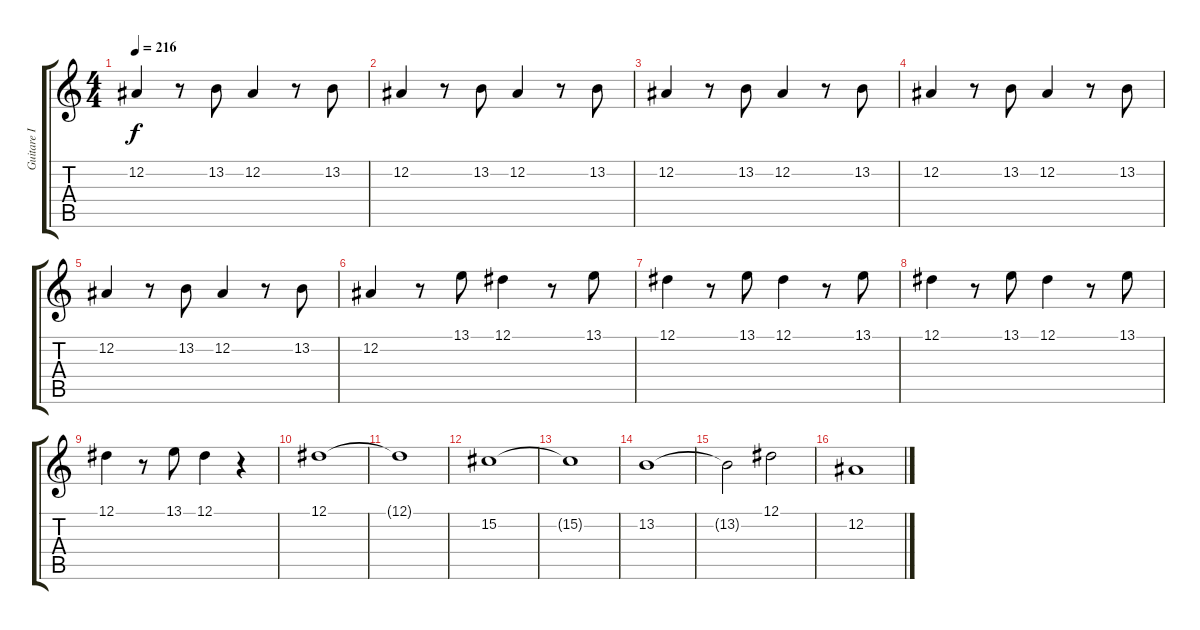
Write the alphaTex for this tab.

\track ("Guitare I ( Orchestre )" "Guitare I ") {instrument stringensemble1}
\staff {score tabs}
\tuning (Eb4 Bb3 Gb3 Db3 Ab2 Eb2) {hide}
\ts (4 4)
\tempo 216
\clef g2
\ks c
12.2.4{dy f} r.8 13.2.8 12.2.4 r.8 13.2.8 |
12.2.4 r.8 13.2.8 12.2.4 r.8 13.2.8 |
12.2.4 r.8 13.2.8 12.2.4 r.8 13.2.8 |
12.2.4 r.8 13.2.8 12.2.4 r.8 13.2.8 |
12.2.4 r.8 13.2.8 12.2.4 r.8 13.2.8 |
12.2.4 r.8 13.1.8 12.1.4 r.8 13.1.8 |
12.1.4 r.8 13.1.8 12.1.4 r.8 13.1.8 |
12.1.4 r.8 13.1.8 12.1.4 r.8 13.1.8 |
12.1.4 r.8 13.1.8 12.1.4 r.4 |
12.1.1 |
12.1{t}.1 |
15.2.1 |
15.2{t}.1 |
13.2.1 |
13.2{t}.2 12.1.2 |
12.2.1
